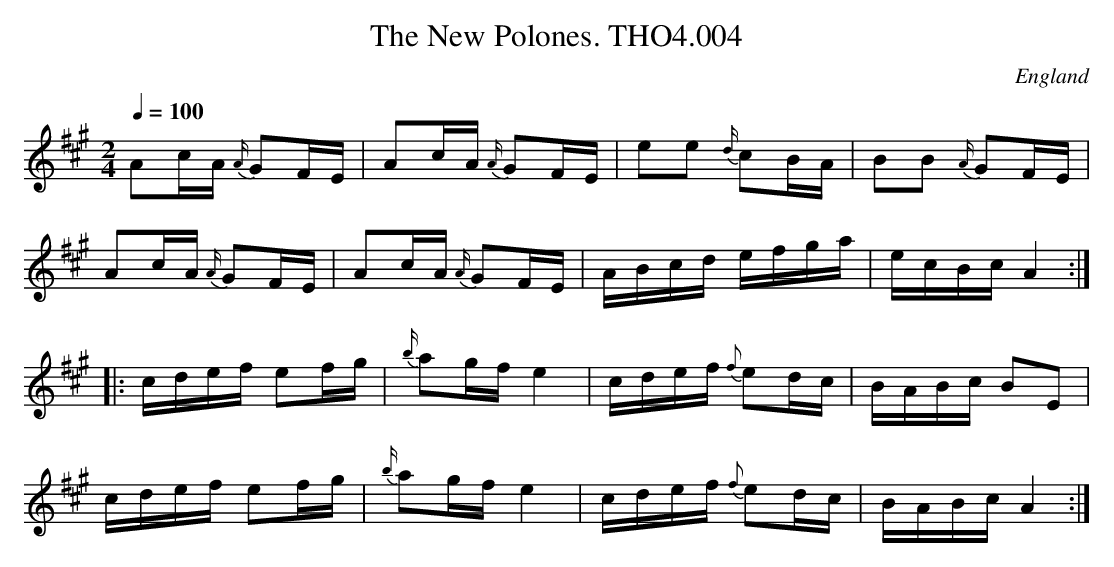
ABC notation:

X:1
T:New Polones. THO4.004, The
O:England
M:2/4
L:1/8
Q:1/4=100
K:A major
Ac/A/ {A/}GF/E/|Ac/A/ {A/} GF/E/|ee {d/}cB/A/|BB {A/}GF/E/|
Ac/A/ {A/}GF/E/|Ac/A/ {A/} GF/E/|A/B/c/d/ e/f/g/a/|e/c/B/c/ A2:|
|:c/d/e/f/ ef/g/|{b/}ag/f/ e2|c/d/e/f/ {f}ed/c/|B/A/B/c/ BE|
c/d/e/f/ ef/g/|{b/}ag/f/ e2|c/d/e/f/ {f}ed/c/|B/A/B/c/ A2:|
